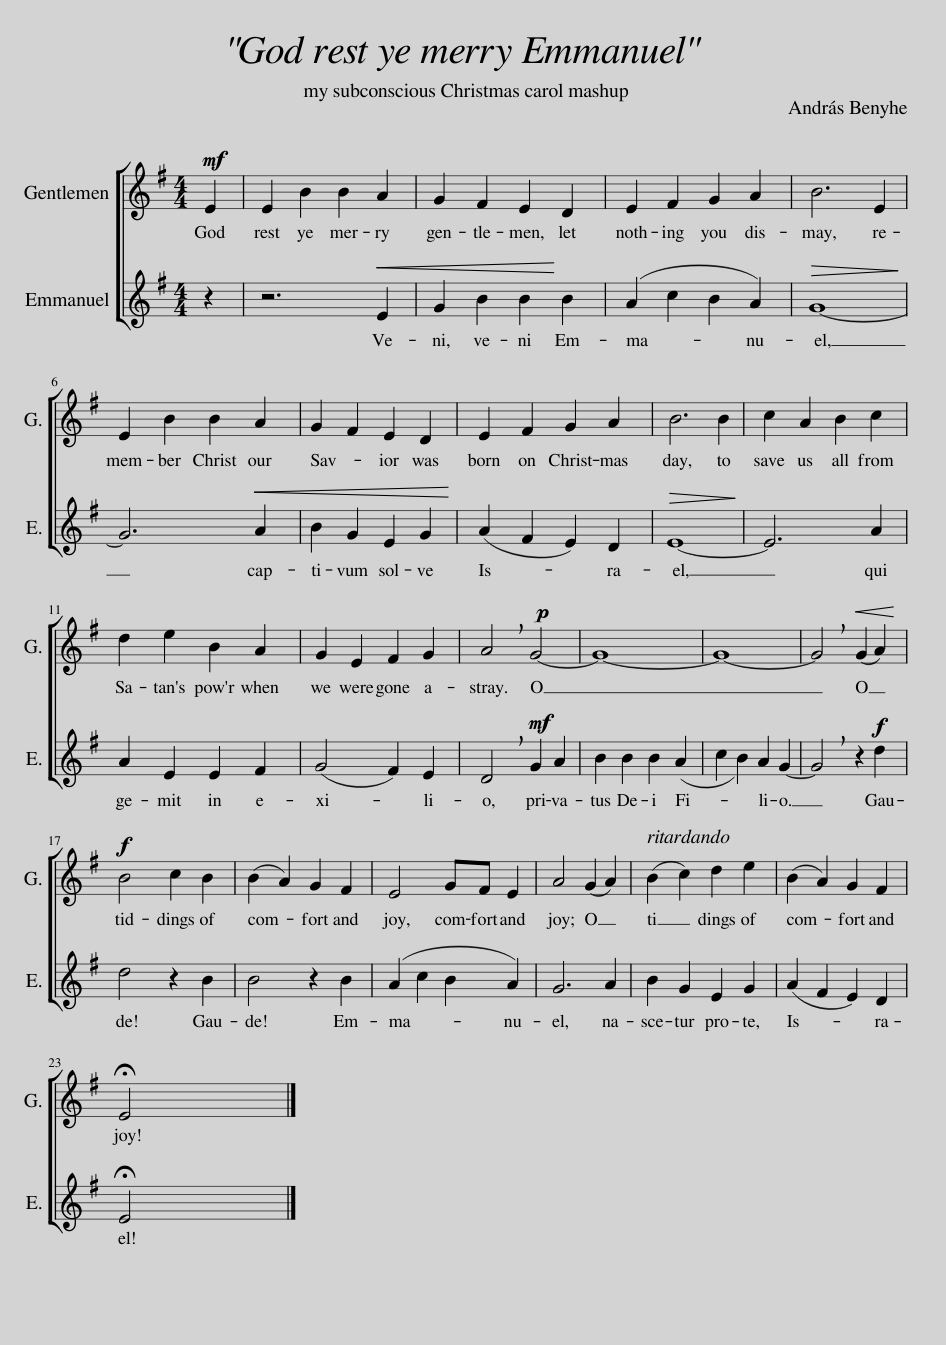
X:1
%%score [ 1 2 ]
L:1/8
Q:1/2=60
M:4/4
I:linebreak $
K:G
V:1 treble
V:2 treble
V:1
!mf! E2 | E2 B2 B2 A2 | G2 F2 E2 D2 | E2 F2 G2 A2 | B6 E2 |$ %5
 E2 B2 B2 A2 | G2 F2 E2 D2 | E2 F2 G2 A2 | B6 B2 | c2 A2 B2 c2 |$ %10
 d2 e2 B2 A2 | G2 E2 F2 G2 | !breath!A4!p! G4- | G8- | G8- | %15
 !breath!G4!<(! (G2 A2)!<)! |$!f! B4 c2 B2 | (B2 A2) G2 F2 | E4 GF E2 | A4 (G2 A2) | %20
 (B2[Q:1/2=55] c2) d2 e2 |[Q:1/2=40] (B2 A2)[Q:1/2=30] G2 F2 |$[Q:1/2=20] !fermata!E4 |] %23
V:2
 z2 | z6!mp!!<(! E2 | G2 B2 B2!<)!!mf! B2 | (A2 c2 B2 A2) |!mp!!>(! G8-!>)! |$ %5
 G6!<(! A2 | B2 G2 E2 G2!<)! |!mf! (A2 F2 E2) D2 |!>(! E8-!>)! |!mp! E6 A2 |$ %10
 A2 E2 E2 F2 | (G4 F2) E2 | !breath!D4!mf! G2 A2 | B2 B2 B2 (A2 | c2 B2) A2 G2- | %15
 !breath!G4 z2!f! d2 |$ d4 z2 B2 | B4 z2 B2 | (A2 c2 B2 A2) | G6 A2 | %20
 B2 G2 E2 G2 | (A2 F2 E2) D2 |$ !fermata!E4 |] %23
